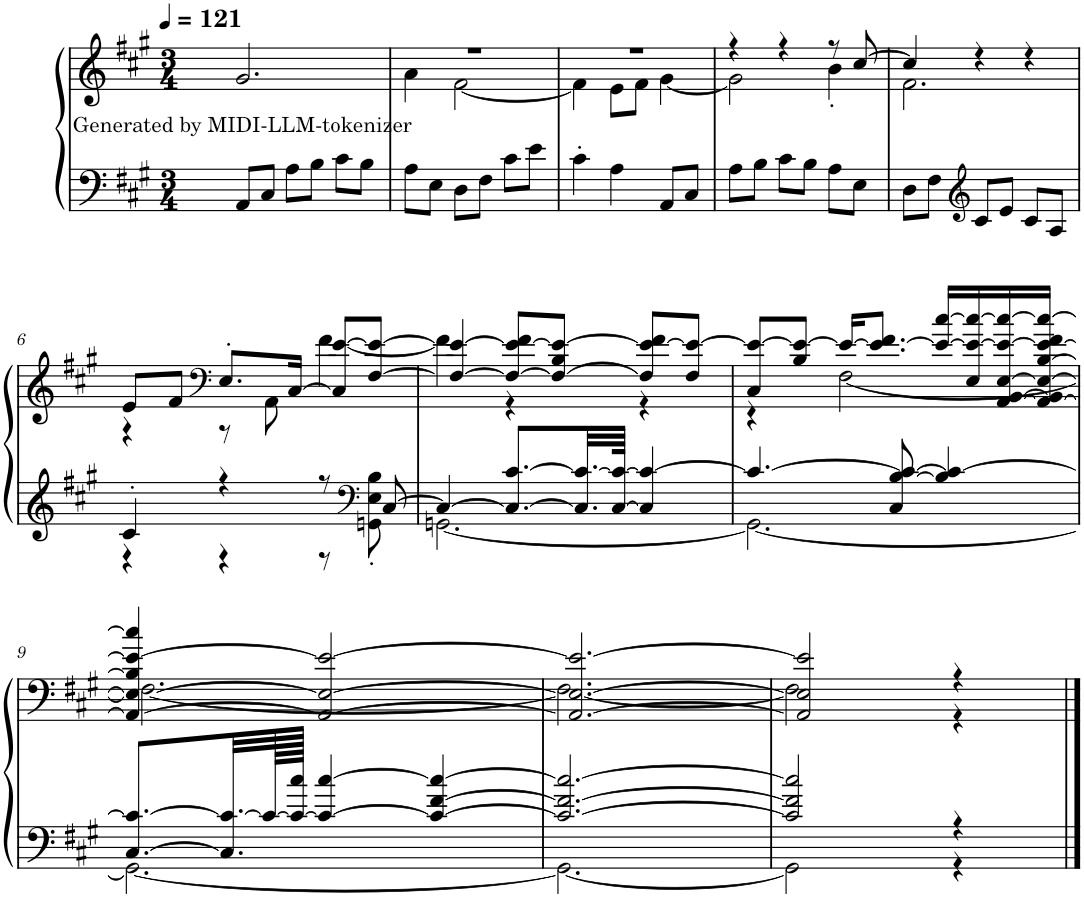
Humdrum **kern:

**kern	**kern	**text
*part1	*part1	*part1
*staff2	*staff1	*staff1
*I"Piano	*	*
*I'Pno.	*	*
*clefF4	*clefG2	*
*k[f#c#g#]	*k[f#c#g#]	*
*M3/4	*M3/4	*
*MM121	*MM121	*
=1	=1	=1
!	!	!LO:LY:b
8AA/L	2.g#/	Generated by MIDI-LLM-tokenizer
8C#/J	.	.
8A\L	.	.
8B\J	.	.
8c#\L	.	.
8B\J	.	.
=2	=2	=2
*	*^	*
8A\L	2.r	4a\	.
8E\J	.	.	.
8D\L	.	[2f#\	.
8F#\J	.	.	.
8c#\L	.	.	.
8e\J	.	.	.
=3	=3	=3	=3
4c#'\	2.r	4f#\]	.
4A\	.	8e\L	.
.	.	8f#\J	.
8AA/L	.	[4g#\	.
8C#/J	.	.	.
=4	=4	=4	=4
8A\L	4r	2g#\]	.
8B\J	.	.	.
8c#\L	4r	.	.
8B\J	.	.	.
8A\L	8r	4b'\	.
8E\J	[8cc#/	.	.
=5	=5	=5	=5
8D\L	4cc#/]	2.f#\	.
8F#\J	.	.	.
*clefG2	*	*	*
8c#/L	4r	.	.
8e/J	.	.	.
8c#/L	4r	.	.
8A/J	.	.	.
!!LO:LB:g=z	!!
=6	=6	=6	=6
*^	*	*	*
4c#'/	4r	8e/L	4r	.
.	.	8f#/J	.	.
*	*	*clefF4	*	*
4r	4r	8.E'/L	8r	.
.	.	.	8AA\	.
.	.	[16C#/Jk	.	.
8r	8r	8C#/] [8e/L	[4f#\	.
*clefF4	*	*	*	*
[8C#/	8GGn\' 8E\' 8B\'	[8F#/ 8e/_J	.	.
=7	=7	=7	=7	=7
4C#/_	[2.GGn\	4F#/_ 4e/_	4f#\]	.
8.C#/_ [8.c#/L	.	8F#/_ 8e/_ 8f#/L	4r	.
.	.	8F#/_ 8B/ 8e/_J	.	.
32.C#/] 32.c#/_LL	.	.	.	.
[64C#/ 64c#/_JJJk	.	.	.	.
4C#/] 4c#/_	.	8F#/] 8e/_ 8f#/L	4r	.
.	.	8F#/ 8e/_J	.	.
=8	=8	=8	=8	=8
4.c#/_	2.GG\_	8C#/ 8e/_L	4r	.
.	.	8B/ 8e/_J	.	.
.	.	16e/KL_	[2F#\	.
.	.	8.e/_ 8.f#/J	.	.
8C#/ [8B/ 8c#/_	.	.	.	.
4B/] 4c#/_	.	16e/_ [16cc#/LL	.	.
.	.	16E/ 16e/_ 16cc#/_	.	.
.	.	[16AA/ [16BB/ [16E/ 16e/_ 16cc#/_	.	.
.	.	16AA/_ 16BB/] 16E/_ [16B/ 16e/_ 16f#/ 16cc#/_JJ	.	.
!!LO:LB:g=z	!!
=9	=9	=9	=9	=9
[8.C#/ 8.c#/_L	2.GG\_	4AA/_ 4E/_ 4B/] 4e/_ 4cc#/]	2.F#\_	.
32.C#/] 32.c#/_LL	.	.	.	.
128c#/LL_	.	.	.	.
128c#/_ 128cc#/JJJJJ	.	.	.	.
4c#/_ [4cc#/	.	2AA/_ 2E/_ 2e/_	.	.
4c#/_ [4f#/ 4cc#/_	.	.	.	.
=10	=10	=10	=10	=10
2.c#/_ 2.f#/_ 2.cc#/_	2.GG\_	2.AA/_ 2.E/_ 2.e/_	2.F#\_	.
=11	=11	=11	=11	=11
2c#/] 2f#/] 2cc#/]	2GG\]	2AA/] 2E/] 2e/]	2F#\]	.
4r	4r	4r	4r	.
*v	*v	*	*	*
*	*v	*v	*
==	==	==
*-	*-	*-
